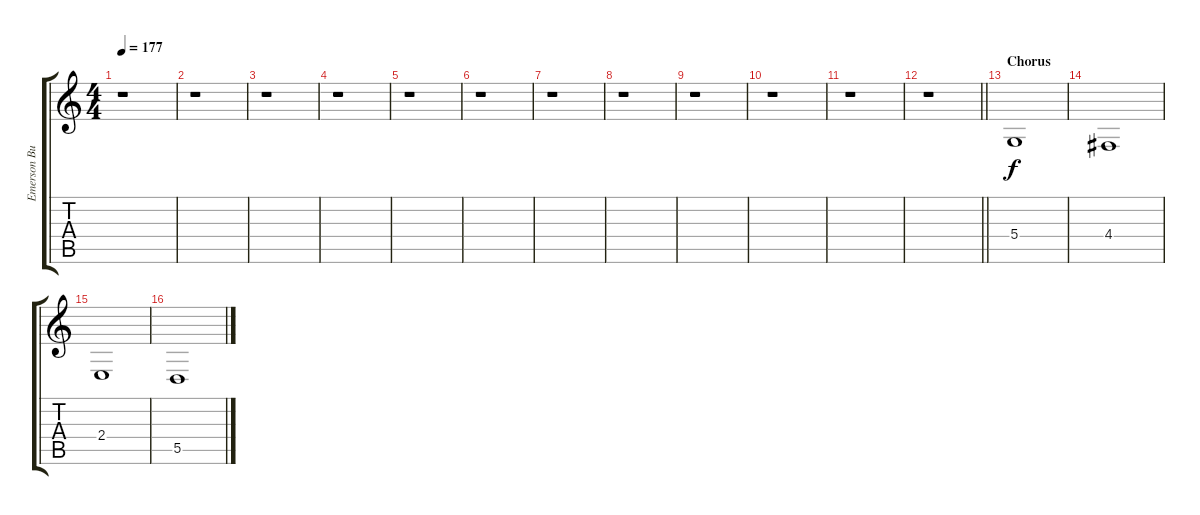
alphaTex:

\track ("Emerson Burton (Keyboard)" "Emerson Bu") {instrument pad2warm}
\staff {score tabs}
\tuning (E4 B3 G3 D3 A2 E2) {hide}
\ts (4 4)
\tempo 177
\clef g2
\ks c
r.1{dy f} |
r.1 |
r.1 |
r.1 |
r.1 |
r.1 |
r.1 |
r.1 |
r.1 |
r.1 |
r.1 |
\barLineRight lightlight
r.1 |
\section ("" "Chorus")
5.4.1 |
4.4.1 |
2.4.1 |
5.5.1
